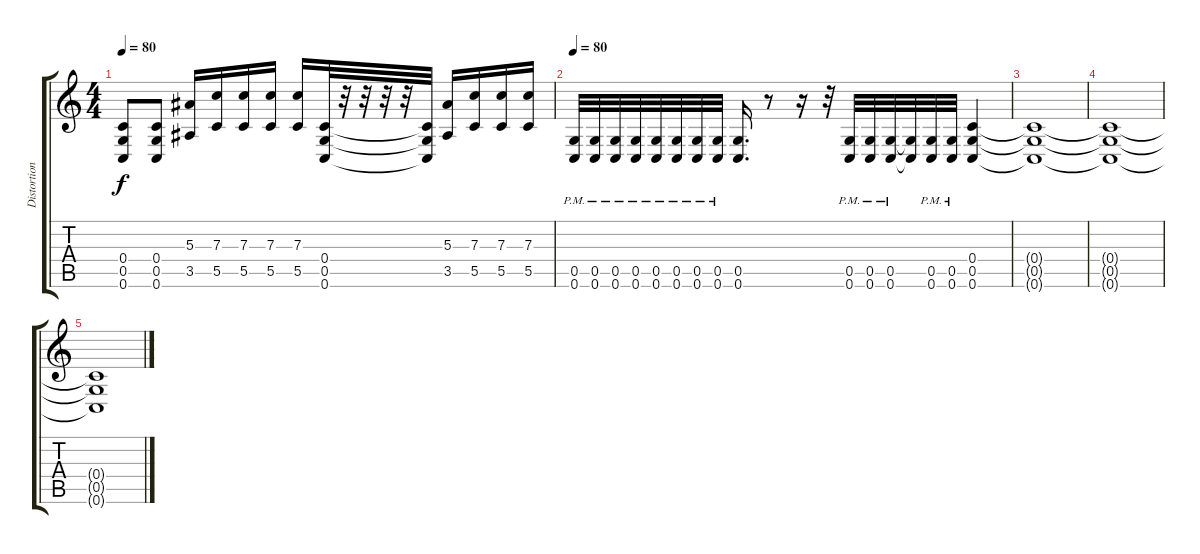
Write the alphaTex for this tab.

\track ("Distortion Guitar 1" "Distortion") {instrument distortionguitar}
\staff {score tabs}
\tuning (D4 A3 F3 C3 G2 C2) {hide}
\ts (4 4)
\tempo 80
\clef g2
\ks c
(0.4 0.5 0.6).8{dy f} (0.4 0.5 0.6).8 (5.3 3.5).16 (7.3 5.5).16 (7.3 5.5).16 (7.3 5.5).16 (7.3 5.5).16 (0.4 0.5 0.6).32 r.32 r.32 r.32 r.32 (0.4{t} 0.5{t} 0.6{t}).32 (5.3 3.5).16 (7.3 5.5).16 (7.3 5.5).16 (7.3 5.5).16 |
\tempo 80
(0.5{pm} 0.6{pm}).32{instrument distortionguitar} (0.5{pm} 0.6{pm}).32 (0.5{pm} 0.6{pm}).32 (0.5{pm} 0.6{pm}).32 (0.5{pm} 0.6{pm}).32 (0.5{pm} 0.6{pm}).32 (0.5{pm} 0.6{pm}).32 (0.5{pm} 0.6{pm}).32 (0.5 0.6).16{d} r.8 r.16 r.32 (0.5{pm} 0.6{pm}).32 (0.5{pm} 0.6{pm}).32 (0.5{pm} 0.6{pm}).32 (0.5{t} 0.6{t}).32 (0.5{pm} 0.6{pm}).32 (0.5{pm} 0.6{pm}).32 (0.4 0.5 0.6).4 |
(0.4{t} 0.5{t} 0.6{t}).1 |
(0.4{t} 0.5{t} 0.6{t}).1 |
(0.4{t} 0.5{t} 0.6{t}).1
